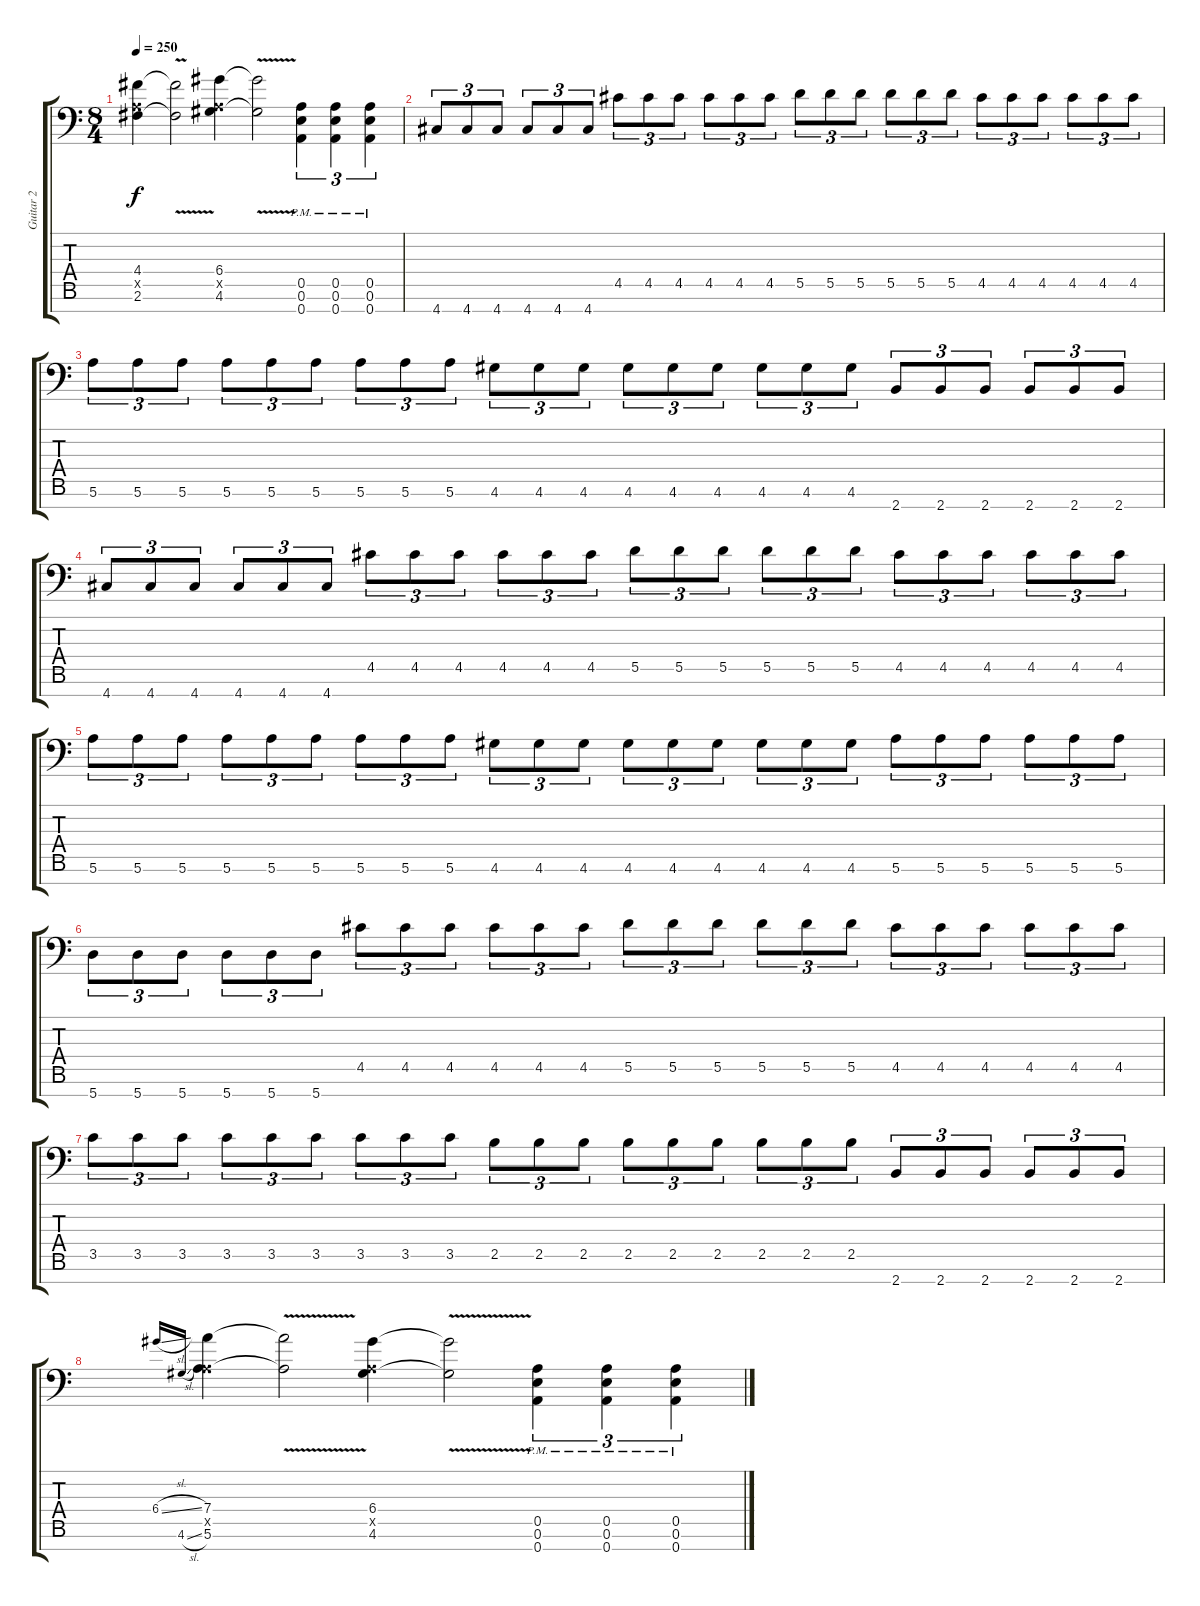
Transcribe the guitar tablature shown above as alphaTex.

\track ("Guitar 2" "Guitar 2") {instrument overdrivenguitar}
\staff {score tabs}
\tuning (E4 B3 G3 D3 A2 E2 A1) {hide}
\ts (8 4)
\tempo 250
\clef f4
\ks c
(4.4 0.5{x} 2.6).4{dy f} (4.4{v t} 2.6{v t}).2 (6.4 0.5{x} 4.6).4 (6.4{v t} 4.6{v t}).2 (0.5{pm} 0.6{pm} 0.7{pm}).4{tu (3 2)} (0.5{pm} 0.6{pm} 0.7{pm}).4{tu (3 2)} (0.5{pm} 0.6{pm} 0.7{pm}).4{tu (3 2)} |
4.7.8{tu (3 2)} 4.7.8{tu (3 2)} 4.7.8{tu (3 2)} 4.7.8{tu (3 2)} 4.7.8{tu (3 2)} 4.7.8{tu (3 2)} 4.5.8{tu (3 2)} 4.5.8{tu (3 2)} 4.5.8{tu (3 2)} 4.5.8{tu (3 2)} 4.5.8{tu (3 2)} 4.5.8{tu (3 2)} 5.5.8{tu (3 2)} 5.5.8{tu (3 2)} 5.5.8{tu (3 2)} 5.5.8{tu (3 2)} 5.5.8{tu (3 2)} 5.5.8{tu (3 2)} 4.5.8{tu (3 2)} 4.5.8{tu (3 2)} 4.5.8{tu (3 2)} 4.5.8{tu (3 2)} 4.5.8{tu (3 2)} 4.5.8{tu (3 2)} |
5.6.8{tu (3 2)} 5.6.8{tu (3 2)} 5.6.8{tu (3 2)} 5.6.8{tu (3 2)} 5.6.8{tu (3 2)} 5.6.8{tu (3 2)} 5.6.8{tu (3 2)} 5.6.8{tu (3 2)} 5.6.8{tu (3 2)} 4.6.8{tu (3 2)} 4.6.8{tu (3 2)} 4.6.8{tu (3 2)} 4.6.8{tu (3 2)} 4.6.8{tu (3 2)} 4.6.8{tu (3 2)} 4.6.8{tu (3 2)} 4.6.8{tu (3 2)} 4.6.8{tu (3 2)} 2.7.8{tu (3 2)} 2.7.8{tu (3 2)} 2.7.8{tu (3 2)} 2.7.8{tu (3 2)} 2.7.8{tu (3 2)} 2.7.8{tu (3 2)} |
4.7.8{tu (3 2)} 4.7.8{tu (3 2)} 4.7.8{tu (3 2)} 4.7.8{tu (3 2)} 4.7.8{tu (3 2)} 4.7.8{tu (3 2)} 4.5.8{tu (3 2)} 4.5.8{tu (3 2)} 4.5.8{tu (3 2)} 4.5.8{tu (3 2)} 4.5.8{tu (3 2)} 4.5.8{tu (3 2)} 5.5.8{tu (3 2)} 5.5.8{tu (3 2)} 5.5.8{tu (3 2)} 5.5.8{tu (3 2)} 5.5.8{tu (3 2)} 5.5.8{tu (3 2)} 4.5.8{tu (3 2)} 4.5.8{tu (3 2)} 4.5.8{tu (3 2)} 4.5.8{tu (3 2)} 4.5.8{tu (3 2)} 4.5.8{tu (3 2)} |
5.6.8{tu (3 2)} 5.6.8{tu (3 2)} 5.6.8{tu (3 2)} 5.6.8{tu (3 2)} 5.6.8{tu (3 2)} 5.6.8{tu (3 2)} 5.6.8{tu (3 2)} 5.6.8{tu (3 2)} 5.6.8{tu (3 2)} 4.6.8{tu (3 2)} 4.6.8{tu (3 2)} 4.6.8{tu (3 2)} 4.6.8{tu (3 2)} 4.6.8{tu (3 2)} 4.6.8{tu (3 2)} 4.6.8{tu (3 2)} 4.6.8{tu (3 2)} 4.6.8{tu (3 2)} 5.6.8{tu (3 2)} 5.6.8{tu (3 2)} 5.6.8{tu (3 2)} 5.6.8{tu (3 2)} 5.6.8{tu (3 2)} 5.6.8{tu (3 2)} |
5.7.8{tu (3 2)} 5.7.8{tu (3 2)} 5.7.8{tu (3 2)} 5.7.8{tu (3 2)} 5.7.8{tu (3 2)} 5.7.8{tu (3 2)} 4.5.8{tu (3 2)} 4.5.8{tu (3 2)} 4.5.8{tu (3 2)} 4.5.8{tu (3 2)} 4.5.8{tu (3 2)} 4.5.8{tu (3 2)} 5.5.8{tu (3 2)} 5.5.8{tu (3 2)} 5.5.8{tu (3 2)} 5.5.8{tu (3 2)} 5.5.8{tu (3 2)} 5.5.8{tu (3 2)} 4.5.8{tu (3 2)} 4.5.8{tu (3 2)} 4.5.8{tu (3 2)} 4.5.8{tu (3 2)} 4.5.8{tu (3 2)} 4.5.8{tu (3 2)} |
3.5.8{tu (3 2)} 3.5.8{tu (3 2)} 3.5.8{tu (3 2)} 3.5.8{tu (3 2)} 3.5.8{tu (3 2)} 3.5.8{tu (3 2)} 3.5.8{tu (3 2)} 3.5.8{tu (3 2)} 3.5.8{tu (3 2)} 2.5.8{tu (3 2)} 2.5.8{tu (3 2)} 2.5.8{tu (3 2)} 2.5.8{tu (3 2)} 2.5.8{tu (3 2)} 2.5.8{tu (3 2)} 2.5.8{tu (3 2)} 2.5.8{tu (3 2)} 2.5.8{tu (3 2)} 2.7.8{tu (3 2)} 2.7.8{tu (3 2)} 2.7.8{tu (3 2)} 2.7.8{tu (3 2)} 2.7.8{tu (3 2)} 2.7.8{tu (3 2)} |
6.4{sl}.16{gr onbeat} 4.6{sl}.16{gr onbeat} (7.4 0.5{x} 5.6).4 (7.4{v t} 5.6{v t}).2 (6.4 0.5{x} 4.6).4 (6.4{v t} 4.6{v t}).2 (0.5{pm} 0.6{pm} 0.7{pm}).4{tu (3 2)} (0.5{pm} 0.6{pm} 0.7{pm}).4{tu (3 2)} (0.5{pm} 0.6{pm} 0.7{pm}).4{tu (3 2)}
